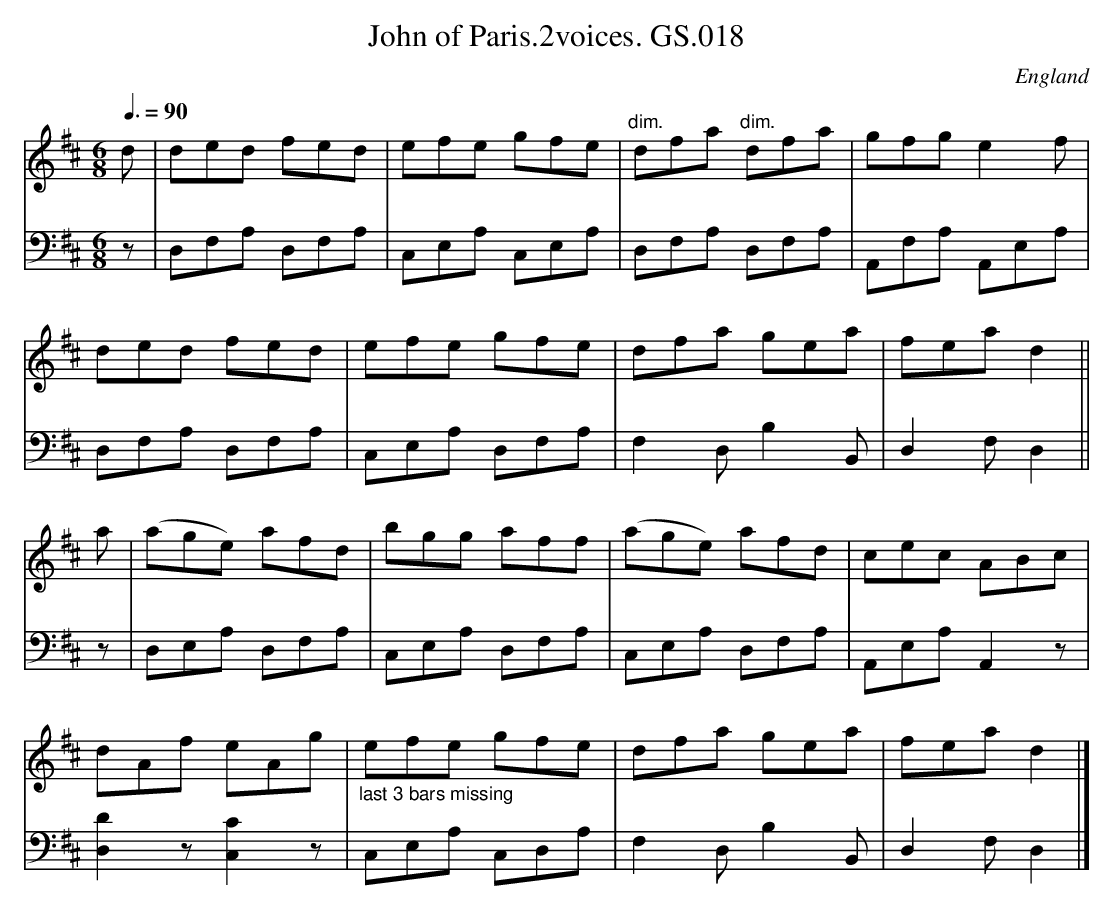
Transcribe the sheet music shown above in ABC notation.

X:1
T:John of Paris.2voices. GS.018
M:6/8
L:1/8
Q:3/8=90
O:England
K:D major
V:1
[V:1]d | ded fed | efe gfe |\
"^dim."dfa "^dim."dfa | gfg e2f |!
[V:2]z | D,F,A, D,F,A, | \
C,E,A, C,E,A, | D,F,A, D,F,A, | A,,F,A, A,,E,A, |!
[V:1]ded fed | efe gfe | dfa gea | fea d2 ||!
[V:2]D,F,A, D,F,A, | C,E,A, D,F,A, | F,2D,B,2B,, | D,2F,D,2 ||!
[V:1]a | (age) afd | bgg aff | (age) afd | cec ABc |!
[V:2]z | D,E,A, D,F,A, | C,E,A, D,F,A, | C,E,A, D,F,A, | A,,E,A, A,,2 z |!
[V:1]dAf eAg |"_last 3 bars missing" efe gfe | dfa gea | fea d2 |]
[V:2][D,2D2]z [C,2C2] z | C,E,A, C,D,A, |\
F,2D,B,2B,, | D,2F,D,2 |]
